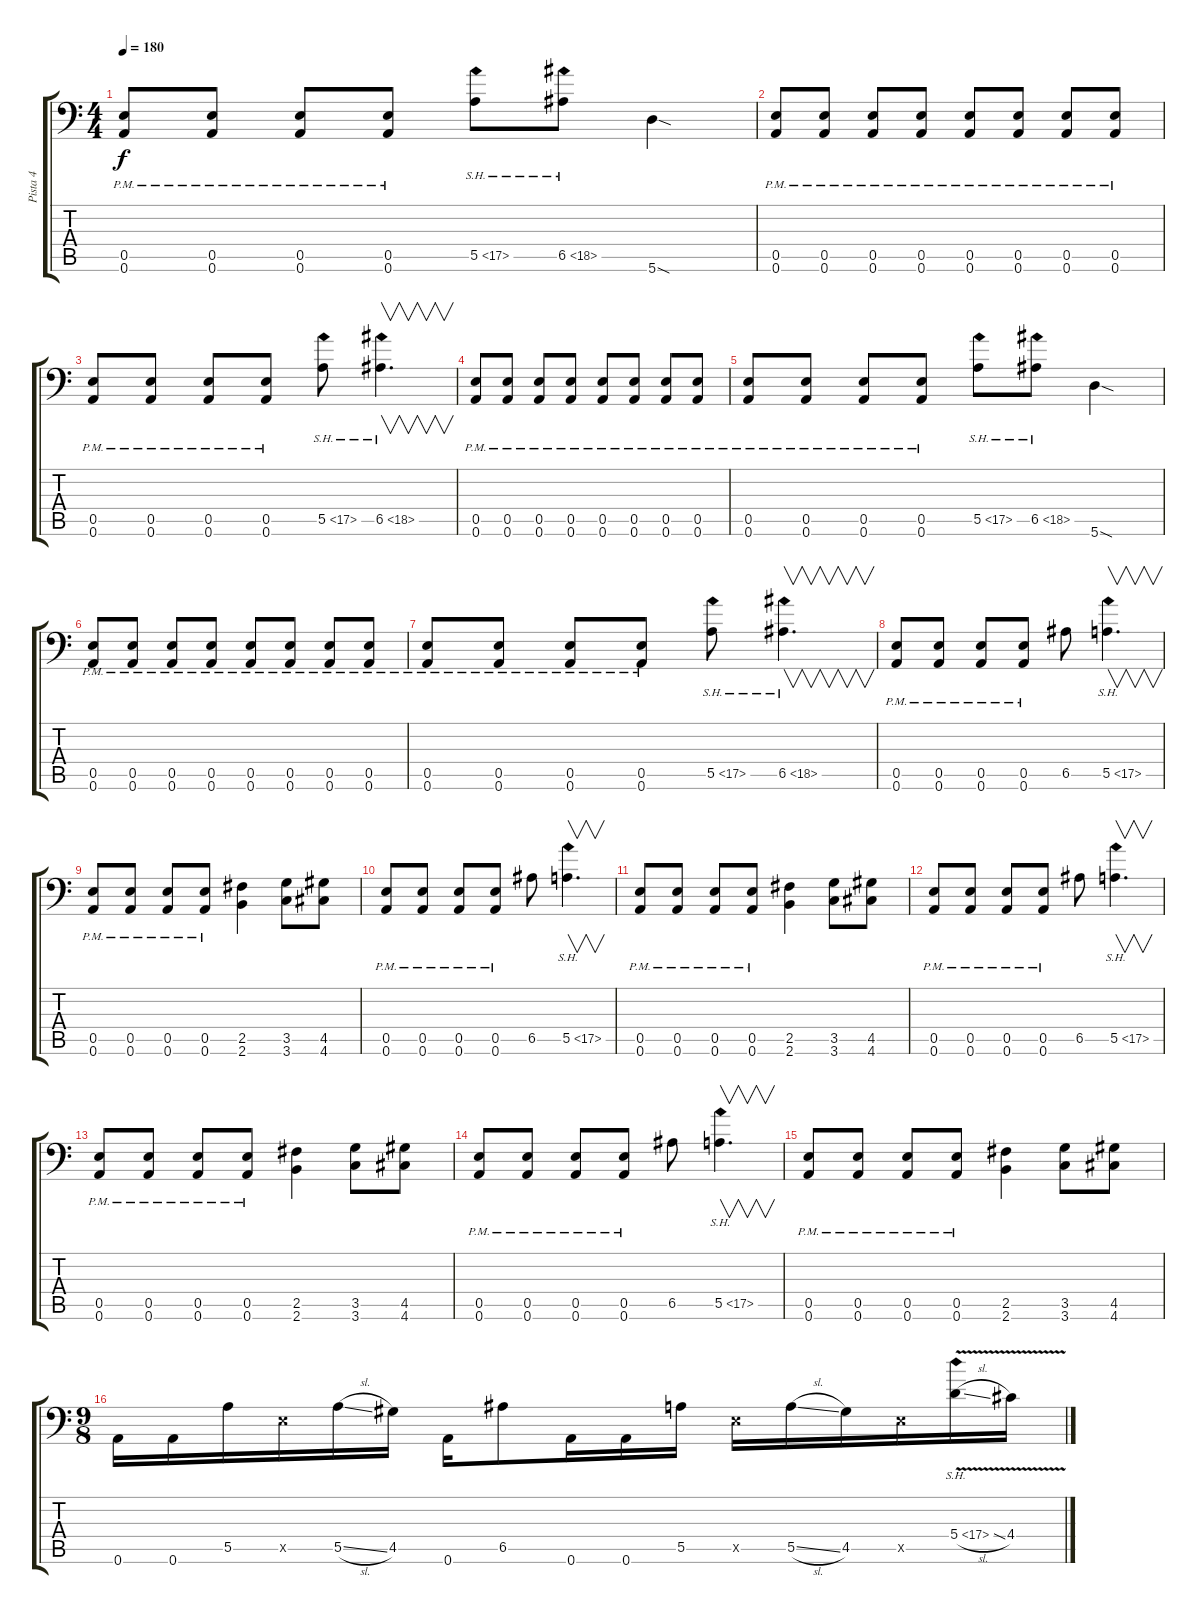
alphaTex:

\track ("Pista 4" "Pista 4") {mute instrument distortionguitar}
\staff {score tabs}
\tuning (B3 Gb3 D3 A2 E2 A1) {hide}
\ts (4 4)
\tempo 180
\clef f4
\ks c
(0.5{pm} 0.6{pm}).8{dy f} (0.5{pm} 0.6{pm}).8 (0.5{pm} 0.6{pm}).8 (0.5{pm} 0.6{pm}).8 5.5{sh 12}.8 6.5{sh 12}.8 5.6{sod}.4 |
(0.5{pm} 0.6{pm}).8 (0.5{pm} 0.6{pm}).8 (0.5{pm} 0.6{pm}).8 (0.5{pm} 0.6{pm}).8 (0.5{pm} 0.6{pm}).8 (0.5{pm} 0.6{pm}).8 (0.5{pm} 0.6{pm}).8 (0.5{pm} 0.6{pm}).8 |
(0.5{pm} 0.6{pm}).8 (0.5{pm} 0.6{pm}).8 (0.5{pm} 0.6{pm}).8 (0.5{pm} 0.6{pm}).8 5.5{sh 12}.8 6.5{sh 12}.4{v d} |
(0.5{pm} 0.6{pm}).8 (0.5{pm} 0.6{pm}).8 (0.5{pm} 0.6{pm}).8 (0.5{pm} 0.6{pm}).8 (0.5{pm} 0.6{pm}).8 (0.5{pm} 0.6{pm}).8 (0.5{pm} 0.6{pm}).8 (0.5{pm} 0.6{pm}).8 |
(0.5{pm} 0.6{pm}).8 (0.5{pm} 0.6{pm}).8 (0.5{pm} 0.6{pm}).8 (0.5{pm} 0.6{pm}).8 5.5{sh 12}.8 6.5{sh 12}.8 5.6{sod}.4 |
(0.5{pm} 0.6{pm}).8 (0.5{pm} 0.6{pm}).8 (0.5{pm} 0.6{pm}).8 (0.5{pm} 0.6{pm}).8 (0.5{pm} 0.6{pm}).8 (0.5{pm} 0.6{pm}).8 (0.5{pm} 0.6{pm}).8 (0.5{pm} 0.6{pm}).8 |
(0.5{pm} 0.6{pm}).8 (0.5{pm} 0.6{pm}).8 (0.5{pm} 0.6{pm}).8 (0.5{pm} 0.6{pm}).8 5.5{sh 12}.8 6.5{sh 12}.4{v d} |
(0.5{pm} 0.6{pm}).8 (0.5{pm} 0.6{pm}).8 (0.5{pm} 0.6{pm}).8 (0.5{pm} 0.6{pm}).8 6.5.8 5.5{sh 12}.4{v d} |
(0.5{pm} 0.6{pm}).8 (0.5{pm} 0.6{pm}).8 (0.5{pm} 0.6{pm}).8 (0.5{pm} 0.6{pm}).8 (2.5 2.6).4 (3.5 3.6).8 (4.5 4.6).8 |
(0.5{pm} 0.6{pm}).8 (0.5{pm} 0.6{pm}).8 (0.5{pm} 0.6{pm}).8 (0.5{pm} 0.6{pm}).8 6.5.8 5.5{sh 12}.4{v d} |
(0.5{pm} 0.6{pm}).8 (0.5{pm} 0.6{pm}).8 (0.5{pm} 0.6{pm}).8 (0.5{pm} 0.6{pm}).8 (2.5 2.6).4 (3.5 3.6).8 (4.5 4.6).8 |
(0.5{pm} 0.6{pm}).8 (0.5{pm} 0.6{pm}).8 (0.5{pm} 0.6{pm}).8 (0.5{pm} 0.6{pm}).8 6.5.8 5.5{sh 12}.4{v d} |
(0.5{pm} 0.6{pm}).8 (0.5{pm} 0.6{pm}).8 (0.5{pm} 0.6{pm}).8 (0.5{pm} 0.6{pm}).8 (2.5 2.6).4 (3.5 3.6).8 (4.5 4.6).8 |
(0.5{pm} 0.6{pm}).8 (0.5{pm} 0.6{pm}).8 (0.5{pm} 0.6{pm}).8 (0.5{pm} 0.6{pm}).8 6.5.8 5.5{sh 12}.4{v d} |
(0.5{pm} 0.6{pm}).8 (0.5{pm} 0.6{pm}).8 (0.5{pm} 0.6{pm}).8 (0.5{pm} 0.6{pm}).8 (2.5 2.6).4 (3.5 3.6).8 (4.5 4.6).8 |
\ts (9 8)
0.6.16 0.6.16 5.5.16 0.5{x}.16 5.5{sl}.16 4.5.16 0.6.16 6.5.8 0.6.16 0.6.16 5.5.16 0.5{x}.16 5.5{sl}.16 4.5.16 0.5{x}.16 5.4{sh 12 v sl}.16 4.4{v}.16
